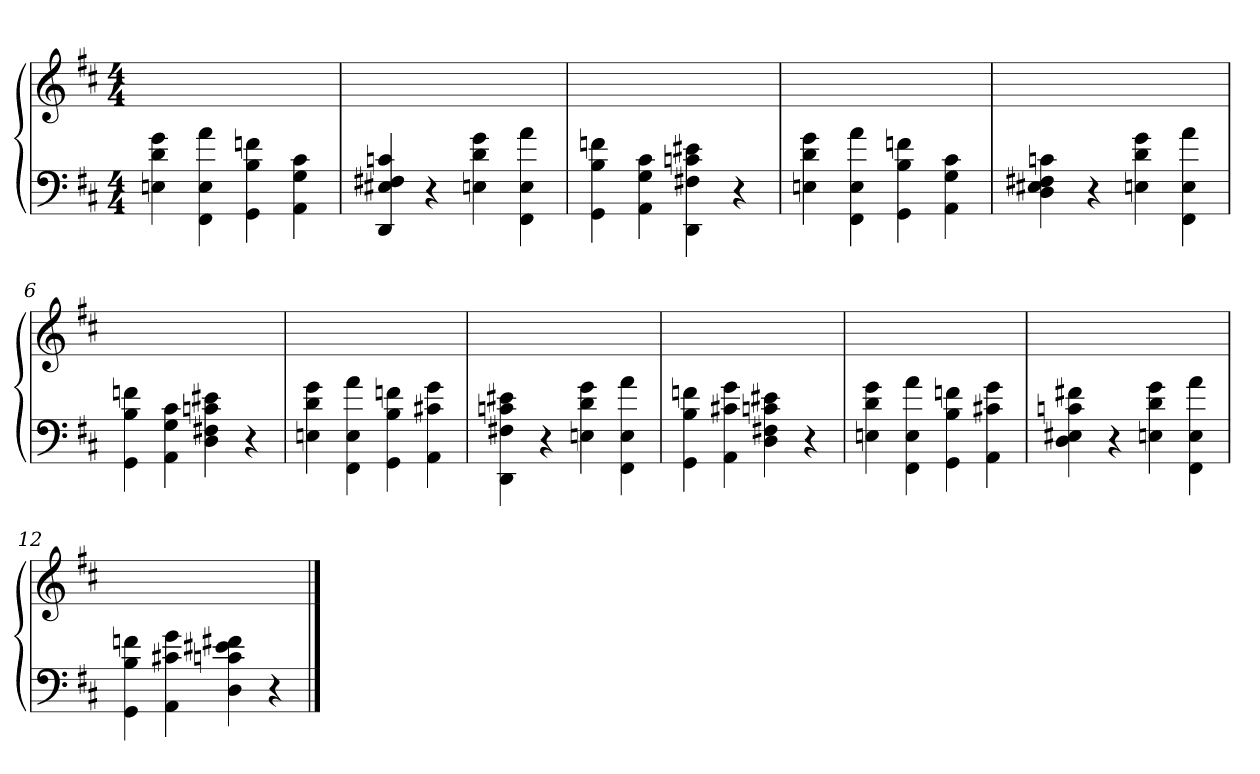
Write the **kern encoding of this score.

**kern	**kern
*part2	*part1
*staff2	*staff1
*clefF4	*clefG2
*k[f#c#]	*k[f#c#]
*D:	*D:
*M4/4	*M4/4
*MM60	*MM60
=1	=1
4En 4d 4g	1ryy
4FF# 4E 4a	.
4GG 4B 4fn	.
4AA 4G 4c#	.
=2	=2
4DD 4E#X 4F#X 4cn	1ryy
4r	.
4En 4d 4g	.
4FF# 4E 4a	.
=3	=3
4GG 4B 4fn	1ryy
4AA 4G 4c#	.
4DD 4F#X 4cn 4e#X	.
4r	.
=4	=4
4En 4d 4g	1ryy
4FF# 4E 4a	.
4GG 4B 4fn	.
4AA 4G 4c#	.
=5	=5
4D 4E#X 4F#X 4cn	1ryy
4r	.
4En 4d 4g	.
4FF# 4E 4a	.
=6	=6
4GG 4B 4fn	1ryy
4AA 4G 4c#	.
4D 4F#X 4cn 4e#X	.
4r	.
=7	=7
4En 4d 4g	1ryy
4FF# 4E 4a	.
4GG 4B 4fn	.
4AA 4c#X 4g	.
=8	=8
4DD 4F#X 4cn 4e#X	1ryy
4r	.
4En 4d 4g	.
4FF# 4E 4a	.
=9	=9
4GG 4B 4fn	1ryy
4AA 4c#X 4g	.
4D 4F#X 4cn 4e#X	.
4r	.
=10	=10
4En 4d 4g	1ryy
4FF# 4E 4a	.
4GG 4B 4fn	.
4AA 4c#X 4g	.
=11	=11
4D 4E#X 4cn 4f#X	1ryy
4r	.
4En 4d 4g	.
4FF# 4E 4a	.
=12	=12
4GG 4B 4fn	1ryy
4AA 4c#X 4g	.
4D 4cn 4e#X 4f#X	.
4r	.
==	==
*-	*-
